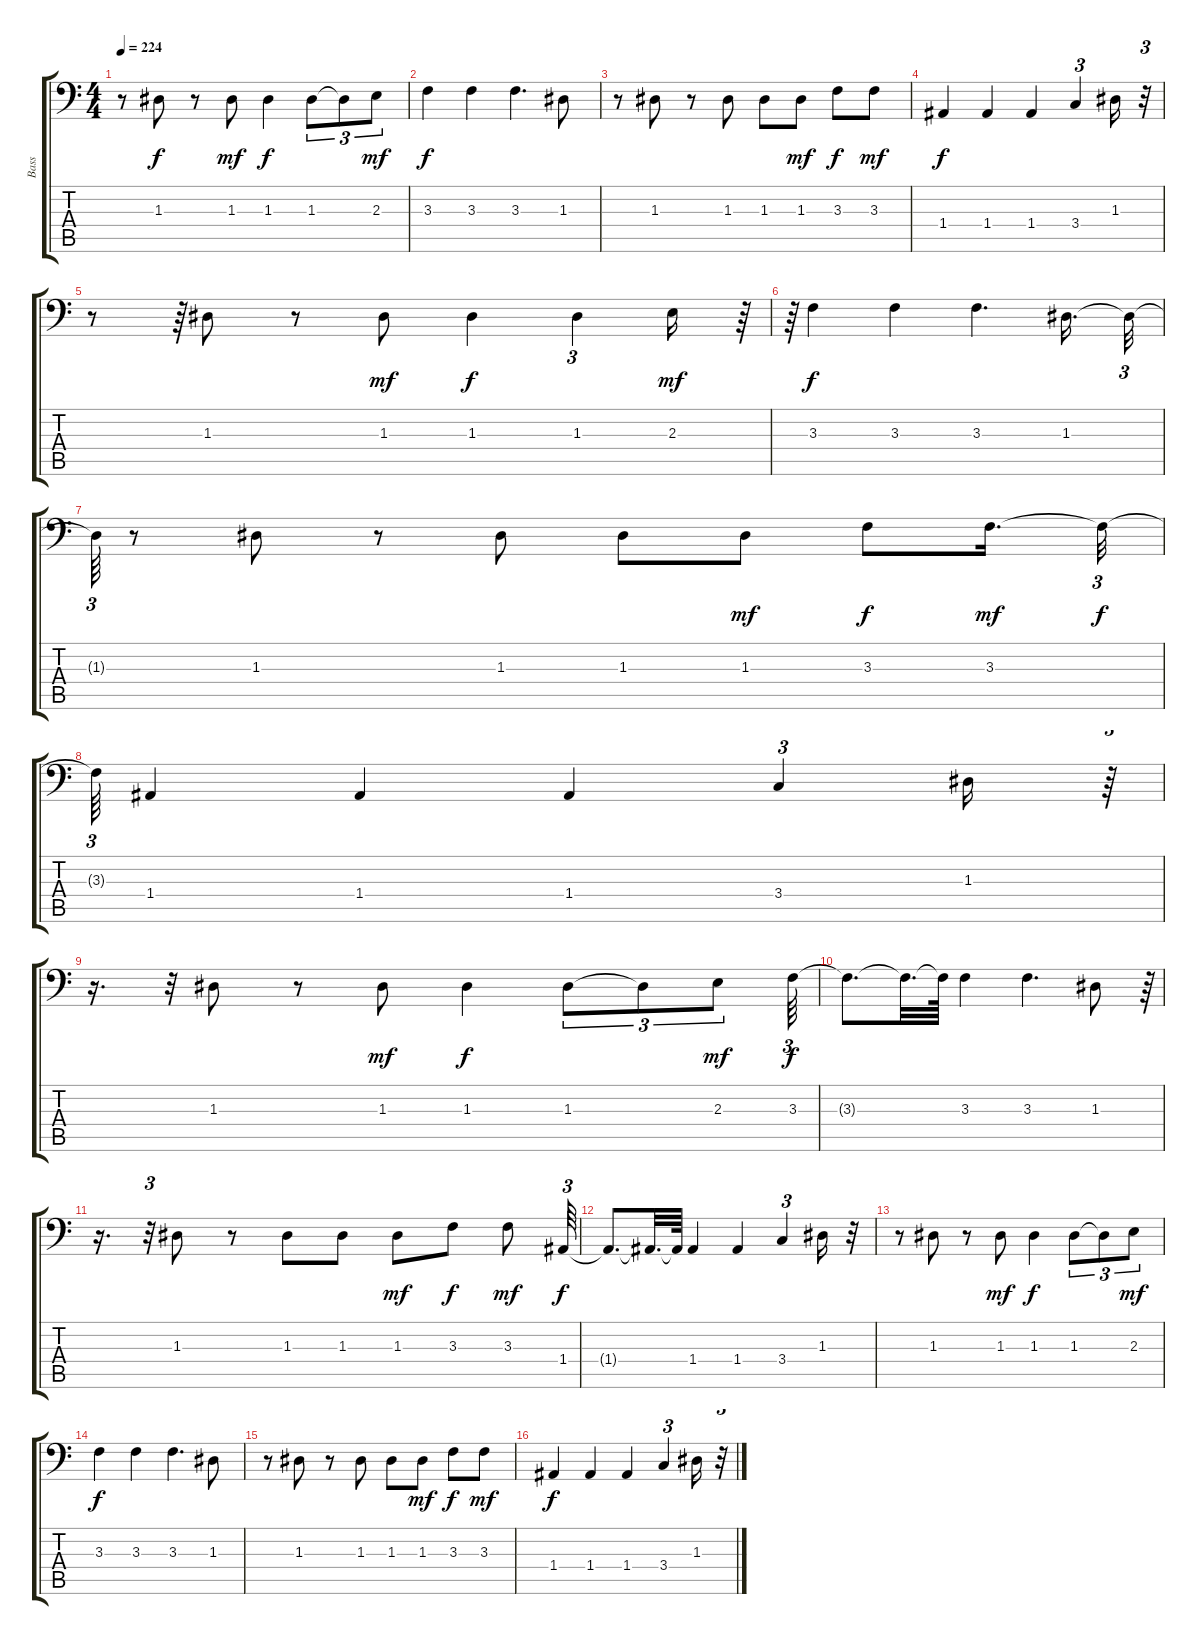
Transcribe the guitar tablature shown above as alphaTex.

\track ("Bass" "Bass") {instrument electricbassfinger}
\staff {score tabs}
\tuning (C3 G2 D2 A1 E1 B0) {hide}
\ts (4 4)
\tempo 224
\clef f4
\ks c
r.8{dy f} 1.3.8 r.8 1.3.8{dy mf} 1.3.4{dy f} 1.3.8{tu (3 2)} 1.3{t}.8{tu (3 2)} 2.3.8{tu (3 2) dy mf} |
3.3.4{dy f} 3.3.4 3.3.4{d} 1.3.8 |
r.8 1.3.8 r.8 1.3.8 1.3.8 1.3.8{dy mf} 3.3.8{dy f} 3.3.8{dy mf} |
1.4.4{dy f} 1.4.4 1.4.4 3.4.4{tu (3 2)} 1.3.16 r.32{tu (3 2)} |
r.8 r.64{tu (3 2)} 1.3.8 r.8 1.3.8{dy mf} 1.3.4{dy f} 1.3.4{tu (3 2)} 2.3.16{dy mf} r.64{tu (3 2)} |
r.64{tu (3 2)} 3.3.4{dy f} 3.3.4 3.3.4{d} 1.3.16{d} 1.3{t}.32{tu (3 2)} |
1.3{t}.64{tu (3 2)} r.8 1.3.8 r.8 1.3.8 1.3.8 1.3.8{dy mf} 3.3.8{dy f} 3.3.16{d dy mf} 3.3{t}.32{tu (3 2) dy f} |
3.3{t}.64{tu (3 2)} 1.4.4 1.4.4 1.4.4 3.4.4{tu (3 2)} 1.3.16 r.64{tu (3 2)} |
r.16{d} r.32{tu (3 2)} 1.3.8 r.8 1.3.8{dy mf} 1.3.4{dy f} 1.3.8{tu (3 2)} 1.3{t}.8{tu (3 2)} 2.3.8{tu (3 2) dy mf} 3.3.64{tu (3 2) dy f} |
3.3{t}.8{d} 3.3{t}.32{d} 3.3{t}.64 3.3.4 3.3.4{d} 1.3.8 r.64{tu (3 2)} |
r.16{d} r.32{tu (3 2)} 1.3.8 r.8 1.3.8 1.3.8 1.3.8{dy mf} 3.3.8{dy f} 3.3.8{dy mf} 1.4.64{tu (3 2) dy f} |
1.4{t}.8{d} 1.4{t}.32{d} 1.4{t}.64 1.4.4 1.4.4 3.4.4{tu (3 2)} 1.3.16 r.32 |
r.8 1.3.8 r.8 1.3.8{dy mf} 1.3.4{dy f} 1.3.8{tu (3 2)} 1.3{t}.8{tu (3 2)} 2.3.8{tu (3 2) dy mf} |
3.3.4{dy f} 3.3.4 3.3.4{d} 1.3.8 |
r.8 1.3.8 r.8 1.3.8 1.3.8 1.3.8{dy mf} 3.3.8{dy f} 3.3.8{dy mf} |
1.4.4{dy f} 1.4.4 1.4.4 3.4.4{tu (3 2)} 1.3.16 r.32{tu (3 2)}
